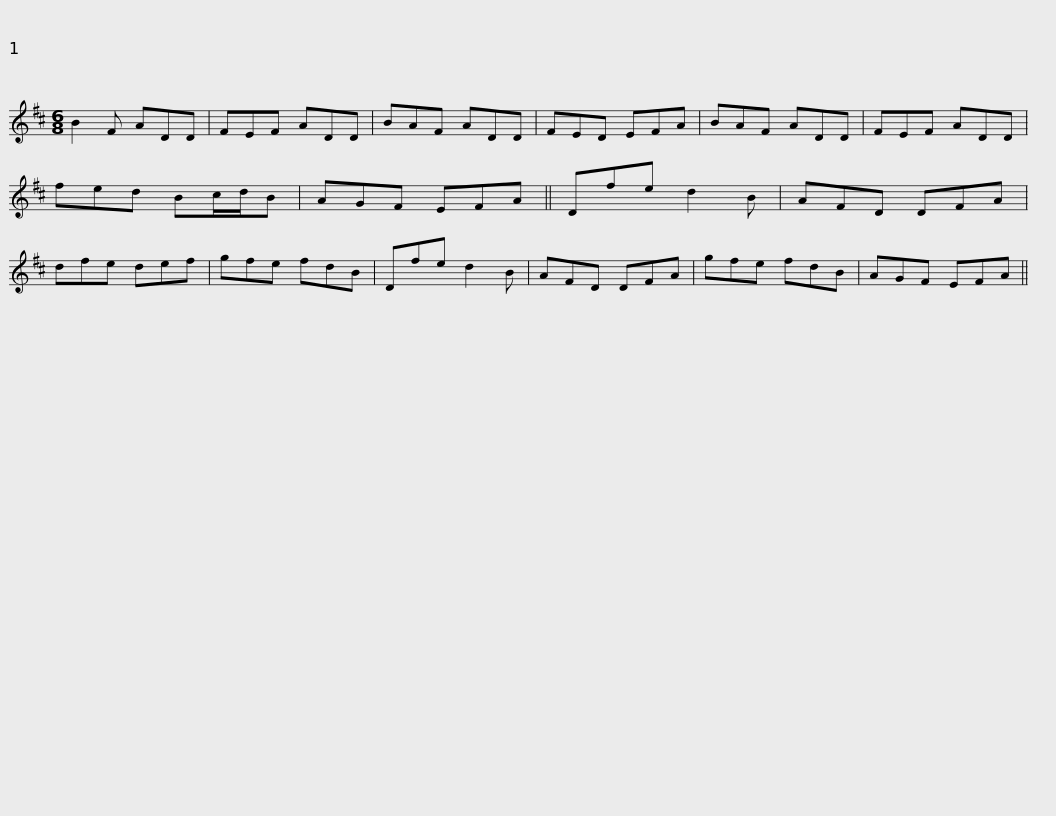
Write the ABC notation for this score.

X:1
L:1/8
M:6/8
I:linebreak $
K:D
V:1 treble
V:1
 B2 F ADD | FEF ADD | BAF ADD | FED EFA | BAF ADD | %5
 FEF ADD | fed Bc/d/B |$ AGF EFA || Dfe d2 B | AFD DFA | %10
 dfe def | gfe fdB | Dfe d2 B | AFD DFA | gfe fdB |$ %15
 AGF EFA || %16
